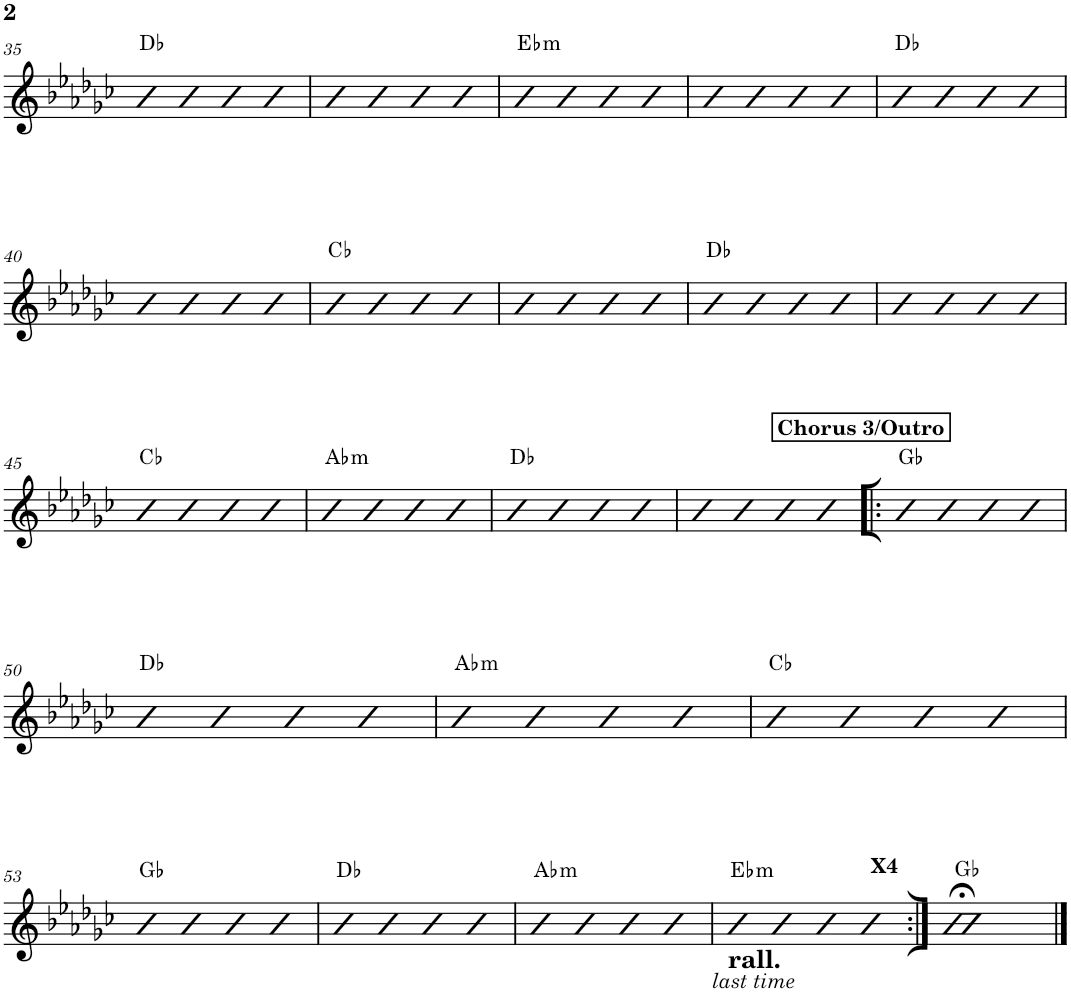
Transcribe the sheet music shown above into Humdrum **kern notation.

**kern	**harte
*part1	*part1
*staff1	*
*I"Piano	*
*I'Pno.	*
!!LO:PB:g=z
*clefG2	*
*k[b-e-a-d-g-c-]	*
*M4/4	*
=35	=35
4b-	Db:maj
4b-	.
4b-	.
4b-	.
=36	=36
4b-	.
4b-	.
4b-	.
4b-	.
=37	=37
!	!LO:H:kt=m
4b-	Eb:min
4b-	.
4b-	.
4b-	.
=38	=38
4b-	.
4b-	.
4b-	.
4b-	.
=39	=39
4b-	Db:maj
4b-	.
4b-	.
4b-	.
!!LO:LB:g=z
=40	=40
4b-	.
4b-	.
4b-	.
4b-	.
=41	=41
4b-	Cb:maj
4b-	.
4b-	.
4b-	.
=42	=42
4b-	.
4b-	.
4b-	.
4b-	.
=43	=43
4b-	Db:maj
4b-	.
4b-	.
4b-	.
=44	=44
4b-	.
4b-	.
4b-	.
4b-	.
!!LO:LB:g=z
=45	=45
4b-	Cb:maj
4b-	.
4b-	.
4b-	.
=46	=46
!	!LO:H:kt=m
4b-	Ab:min
4b-	.
4b-	.
4b-	.
=47	=47
4b-	Db:maj
4b-	.
4b-	.
4b-	.
=48	=48
4b-	.
4b-	.
4b-	.
4b-	.
!!LO:REH:place=s1:a:B:cj:t=Chorus 3/Outro
=49!|:	=49!|:
4b-	Gb:maj
4b-	.
4b-	.
4b-	.
!!LO:LB:g=z
=50	=50
4b-	Db:maj
4b-	.
4b-	.
4b-	.
=51	=51
!	!LO:H:kt=m
4b-	Ab:min
4b-	.
4b-	.
4b-	.
=52	=52
4b-	Cb:maj
4b-	.
4b-	.
4b-	.
!!LO:LB:g=z
=53	=53
4b-	Gb:maj
4b-	.
4b-	.
4b-	.
=54	=54
4b-	Db:maj
4b-	.
4b-	.
4b-	.
=55	=55
!	!LO:H:kt=m
4b-	Ab:min
4b-	.
4b-	.
!LO:TX:b:i:t=last time	!
4b-	.
=56	=56
!LO:TX:b:t=rall.	!LO:H:kt=m
4b-	Eb:min
4b-	.
4b-	.
!LO:TX:a:B:t=X4	!
4b-	.
=57:|!	=57:|!
1b-;<	Gb:maj
==	==
*-	*-
